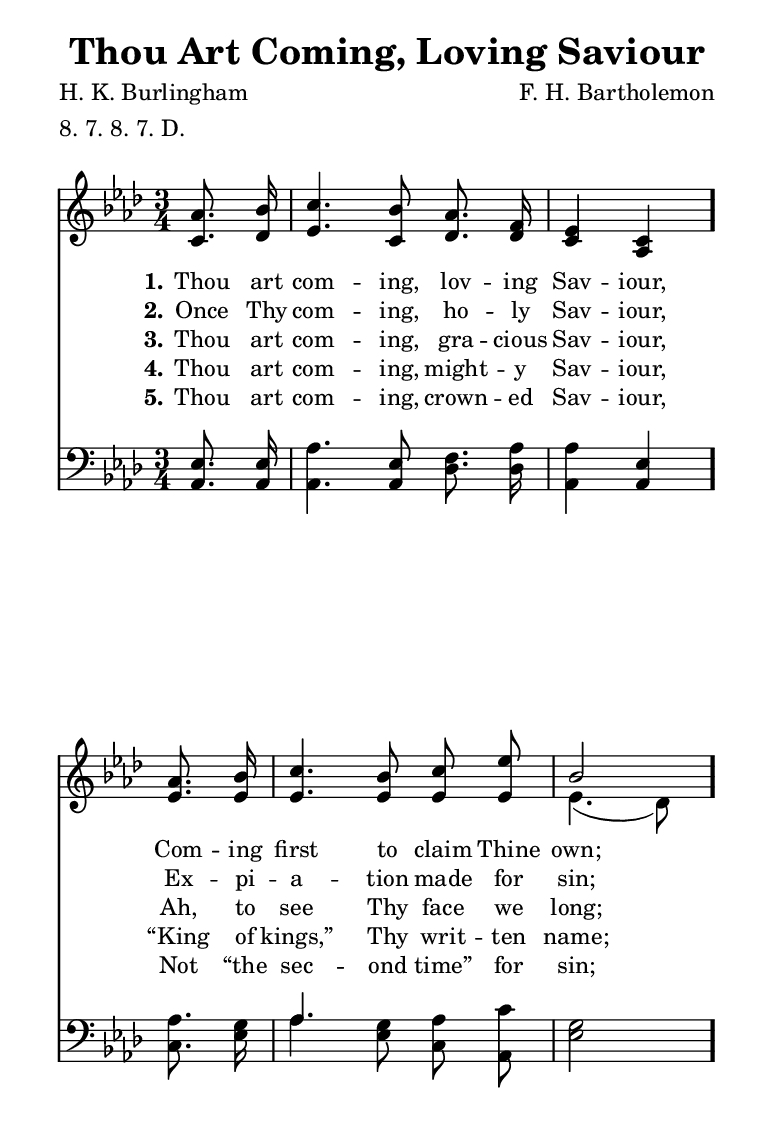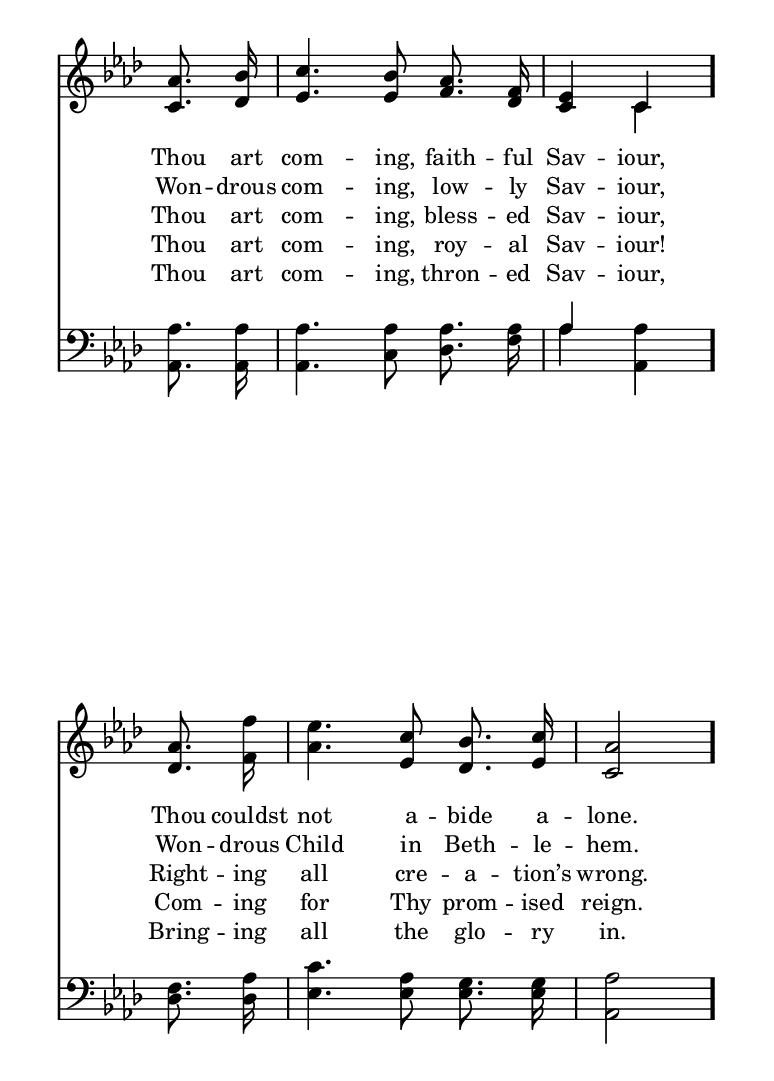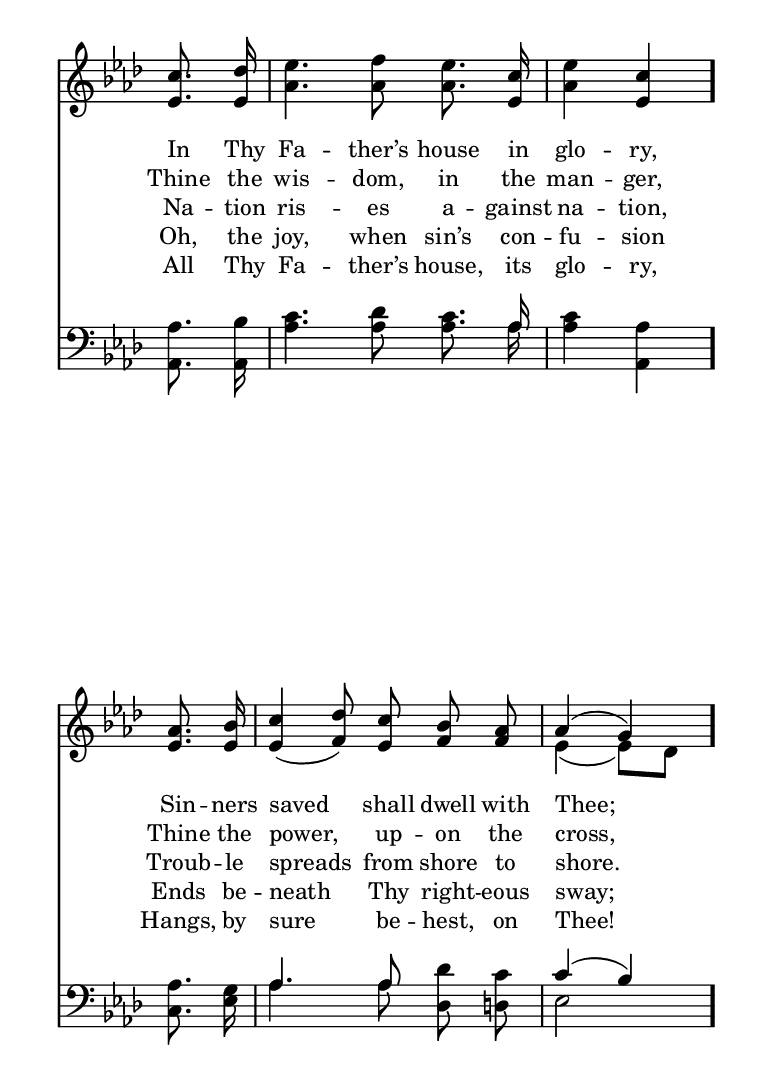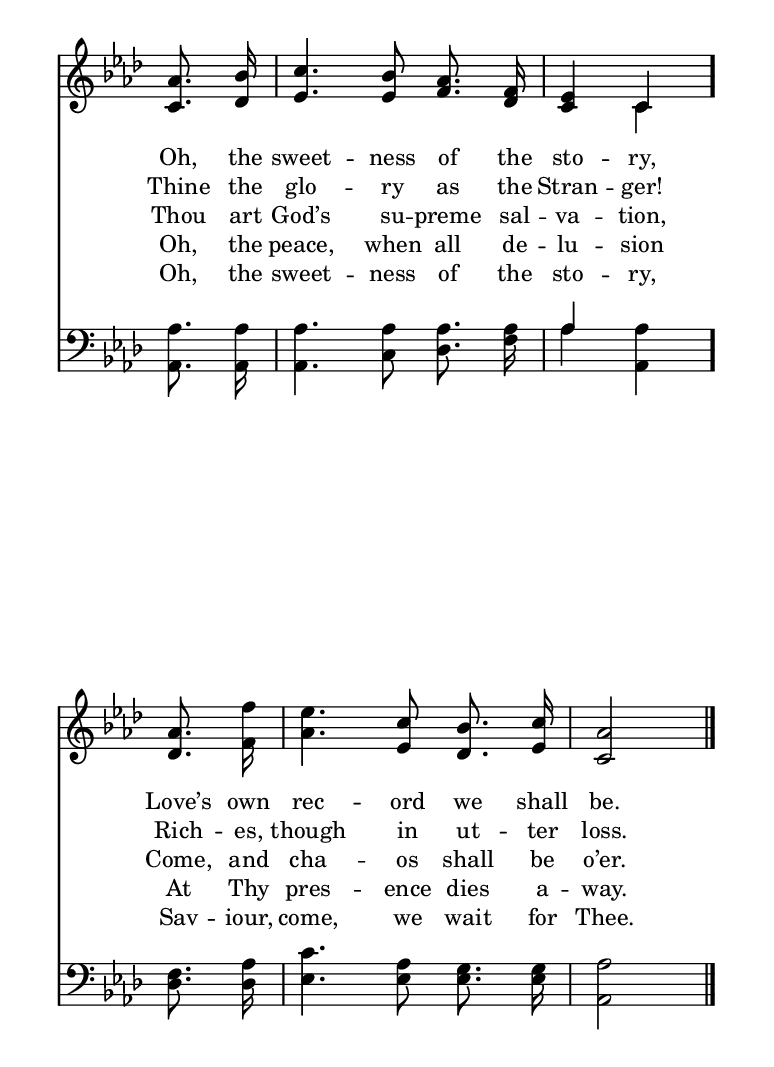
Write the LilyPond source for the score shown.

\include "common/global.ily"
\paper {
  \include "common/paper.ily"
}

\header{
  hymnnumber = "272"
  title = "Thou Art Coming, Loving Saviour"
  tunename = "Autumn"
  meter = "8. 7. 8. 7. D."
  poet = "H. K. Burlingham"
  composer = "F. H. Bartholemon"
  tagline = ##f
}

% for fermata in MIDI
ta = { \tempo 4=80 }
tb = { \tempo 4=40 }

patternAA = { c8. c16 | c4. c8 c8. c16 | c4 c4 }
patternAB = { c8. c16 | c4. c8 c8. c16 | c2 }

patternBA = { c8. c16 | c4. c8 c8 c8   | c2 }
patternBB = { c8. c16 | c4. c8 c8 c8   | c4.( c8) }
patternBC = { c8. c16 | c4( c8) c8 c8 c8 | c4( c4) }
patternBD = { c8. c16 | c4( c8) c8 c8 c8 | c4( c8[) c8] }
patternBE = { c8. c16 | c4.     c8 c8 c8 | c4( c4) }
patternBF = { c8. c16 | c4.     c8 c8 c8 | c2      }

global = {
  \include "common/overrides.ily"
  \override Staff.TimeSignature.style = #'numbered
  \time 3/4
  \override Score.MetronomeMark.transparent = ##t % hide all fermata changes too
  \ta
  \key aes \major
  \partial 4
  \autoBeamOff
}

notesSoprano = {
\global
\relative c'' {

  \changePitch \patternAA { aes bes | c bes aes f | ees c }
  \changePitch \patternBA { aes' bes | c bes c ees | bes }
  \changePitch \patternAA { aes bes | c bes aes f | ees c }
  \changePitch \patternAB { aes' f' | ees c bes c | aes }

  \changePitch \patternAA { c des | ees f ees c | ees c }
  \changePitch \patternBC { aes bes | c des c bes aes | aes g }
  \changePitch \patternAA { aes bes | c bes aes f | ees c }
  \changePitch \patternAB { aes' f' | ees c bes c | aes }

  \bar "|."

}
}

notesAlto = {
\global
\relative e' {

  \changePitch \patternAA { c des | ees c des des | c aes }
  \changePitch \patternBB { ees' ees | ees ees ees ees | ees des }
  \changePitch \patternAA { c des | ees ees f des | c c }
  \changePitch \patternAB { des f | aes ees des ees | c }

  \changePitch \patternAA { ees ees | aes aes aes ees | aes ees }
  \changePitch \patternBD { ees ees | ees f ees f f | ees ees des }
  \changePitch \patternAA { c des | ees ees f des | c c }
  \changePitch \patternAB { des f | aes ees des ees | c }

}
}

notesTenor = {
\global
\relative a {

  \changePitch \patternAA { ees ees | aes ees f aes | aes ees }
  \changePitch \patternBA { aes g | aes g aes c | g }
  \changePitch \patternAA { aes aes | aes aes aes aes | aes aes }
  \changePitch \patternAB { f aes | c aes g g | aes }

  \changePitch \patternAA { aes bes | c des c aes | c aes }
  \changePitch \patternBE { aes g | aes aes des c | c bes }
  \changePitch \patternAA { aes aes | aes aes aes aes | aes aes }
  \changePitch \patternAB { f aes | c aes g g | aes }

}
}

notesBass = {
\global
\relative f, {

  \changePitch \patternAA { aes aes | aes aes des des | aes aes }
  \changePitch \patternBA { c ees | aes ees c aes | ees' }
  \changePitch \patternAA { aes, aes | aes c des f | aes aes, }
  \changePitch \patternAB { des des | ees ees ees ees | aes, }

  \changePitch \patternAA { aes aes | aes' aes aes aes | aes aes, }
  \changePitch \patternBF { c ees | aes aes des, d | ees }
  \changePitch \patternAA { aes, aes | aes c des f | aes aes, }
  \changePitch \patternAB { des des | ees ees ees ees | aes, }

}
}

wordsA = \lyricmode {
\set stanza = "1."

Thou art com -- ing, lov -- ing Sav -- iour, \bar "."
Com -- ing first to claim Thine own; \bar "."
Thou art com -- ing, faith -- ful Sav -- iour, \bar "."
Thou couldst not a -- bide a -- lone. \bar "."
In Thy Fa -- ther’s house in glo -- ry, \bar "."
Sin -- ners saved shall dwell with Thee; \bar "."
Oh, the sweet -- ness of the sto -- ry, \bar "."
Love’s own rec -- ord we shall be. \bar "."

}

wordsB = \lyricmode {
\set stanza = "2."

Once Thy com -- ing, ho -- ly Sav -- iour,
Ex -- pi -- a -- tion made for sin;
Won -- drous com -- ing, low -- ly Sav -- iour,
Won -- drous Child in Beth -- le -- hem.
Thine the wis -- dom, in the man -- ger,
Thine the power, up -- on the cross,
Thine the glo -- ry as the Stran -- ger!
Rich -- es, though in ut -- ter loss.

}

wordsC = \lyricmode {
\set stanza = "3."

Thou art com -- ing, gra -- cious Sav -- iour,
Ah, to see Thy face we long;
Thou art com -- ing, bless -- ed Sav -- iour, % blue book has comma after blessed
Right -- ing all cre -- a -- tion’s wrong.
Na -- tion ris -- es a -- gainst na -- tion,
Troub -- le spreads from shore to shore.
Thou art God’s su -- preme sal -- va -- tion,
Come, and cha -- os shall be o’er.

}

wordsD = \lyricmode {
\set stanza = "4."

Thou art com -- ing, might -- y Sav -- iour,
“King of kings,” Thy writ -- ten name;
Thou art com -- ing, roy -- al Sav -- iour!
Com -- ing for Thy prom -- ised reign.
Oh, the joy, when sin’s con -- fu -- sion
Ends be -- neath Thy right -- eous sway;
Oh, the peace, when all de -- lu -- sion
At Thy pres -- ence dies a -- way.

}

wordsE = \lyricmode {
\set stanza = "5."

Thou art com -- ing, crown -- ed Sav -- iour,
Not “the sec -- ond time” for sin;
Thou art com -- ing, thron -- ed Sav -- iour,
Bring -- ing all the glo -- ry in.
All Thy Fa -- ther’s house, its glo -- ry,
Hangs, by sure be -- hest, on Thee!
Oh, the sweet -- ness of the sto -- ry,
Sav -- iour, come, we wait for Thee.

}

\score {
  \context ChoirStaff <<
    \context Staff = upper <<
      \set Staff.autoBeaming = ##f
      \set ChoirStaff.systemStartDelimiter = #'SystemStartBar
      \set ChoirStaff.printPartCombineTexts = ##f
      \partcombine #'(2 . 11) \notesSoprano \notesAlto
      \context NullVoice = sopranos { \voiceOne << \notesSoprano >> }
      \context Lyrics = one   \lyricsto sopranos \wordsA
      \context Lyrics = two   \lyricsto sopranos \wordsB
      \context Lyrics = three \lyricsto sopranos \wordsC
      \context Lyrics = four  \lyricsto sopranos \wordsD
      \context Lyrics = five  \lyricsto sopranos \wordsE
    >>
    \context Staff = men <<
      \set Staff.autoBeaming = ##f
      \clef bass
      \set ChoirStaff.printPartCombineTexts = ##f
      \partcombine #'(2 . 11) \notesTenor \notesBass
    >>
  >>
  \layout {
    \include "common/layout.ily"
  }
  \midi{
    \include "common/midi.ily"
  }
}

\version "2.19.49"  % necessary for upgrading to future LilyPond versions.

% vi:set et ts=2 sw=2 ai nocindent syntax=lilypond:
